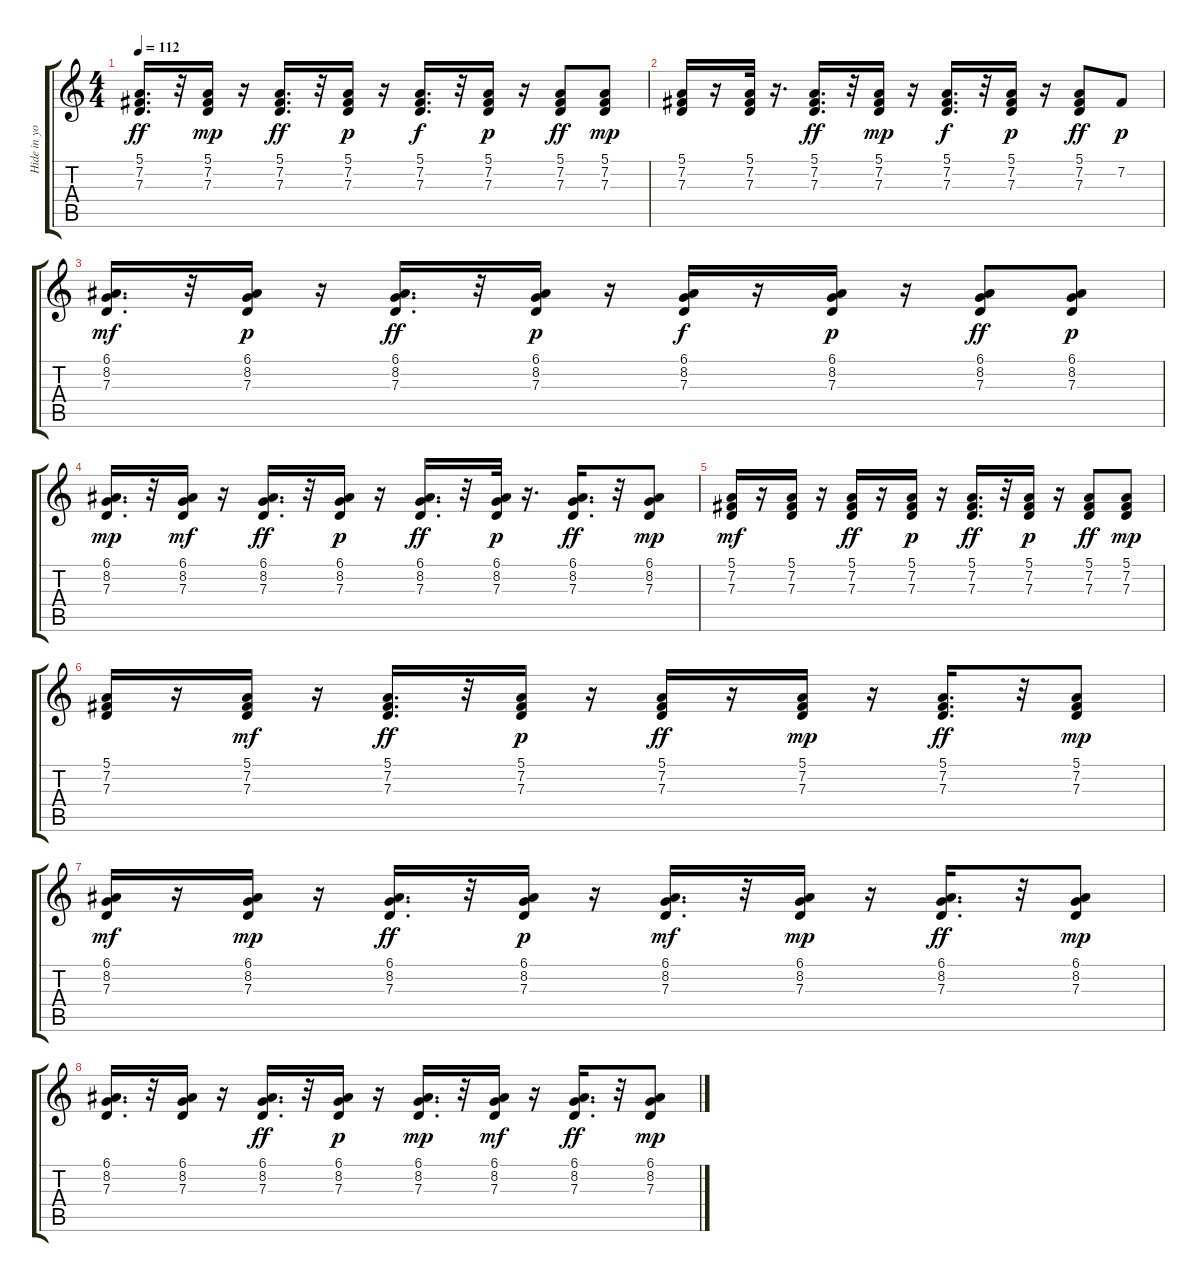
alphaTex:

\track ("Hide in your shell" "Hide in yo") {instrument electricpiano2}
\staff {score tabs}
\tuning (E4 B3 G3 D3 A2 E2) {hide}
\ts (4 4)
\tempo 112
\clef g2
\ks c
(5.1 7.2 7.3).16{d dy ff} r.32 (5.1 7.2 7.3).16{dy mp} r.16 (5.1 7.2 7.3).16{d dy ff} r.32 (5.1 7.2 7.3).16{dy p} r.16 (5.1 7.2 7.3).16{d dy f} r.32 (5.1 7.2 7.3).16{dy p} r.16 (5.1 7.2 7.3).8{dy ff} (5.1 7.2 7.3).8{dy mp} |
(5.1 7.2 7.3).16 r.16 (5.1 7.2 7.3).32 r.16{d} (5.1 7.2 7.3).16{d dy ff} r.32 (5.1 7.2 7.3).16{dy mp} r.16 (5.1 7.2 7.3).16{d dy f} r.32 (5.1 7.2 7.3).16{dy p} r.16 (5.1 7.2 7.3).8{dy ff} 7.2.8{dy p} |
(6.1 8.2 7.3).16{d dy mf} r.32 (6.1 8.2 7.3).16{dy p} r.16 (6.1 8.2 7.3).16{d dy ff} r.32 (6.1 8.2 7.3).16{dy p} r.16 (6.1 8.2 7.3).16{dy f} r.16 (6.1 8.2 7.3).16{dy p} r.16 (6.1 8.2 7.3).8{dy ff} (6.1 8.2 7.3).8{dy p} |
(6.1 8.2 7.3).16{d dy mp} r.32 (6.1 8.2 7.3).16{dy mf} r.16 (6.1 8.2 7.3).16{d dy ff} r.32 (6.1 8.2 7.3).16{dy p} r.16 (6.1 8.2 7.3).16{d dy ff} r.32 (6.1 8.2 7.3).32{dy p} r.16{d} (6.1 8.2 7.3).16{d dy ff} r.32 (6.1 8.2 7.3).8{dy mp} |
(5.1 7.2 7.3).16{dy mf} r.16 (5.1 7.2 7.3).16 r.16 (5.1 7.2 7.3).16{dy ff} r.16 (5.1 7.2 7.3).16{dy p} r.16 (5.1 7.2 7.3).16{d dy ff} r.32 (5.1 7.2 7.3).16{dy p} r.16 (5.1 7.2 7.3).8{dy ff} (5.1 7.2 7.3).8{dy mp} |
(5.1 7.2 7.3).16 r.16 (5.1 7.2 7.3).16{dy mf} r.16 (5.1 7.2 7.3).16{d dy ff} r.32 (5.1 7.2 7.3).16{dy p} r.16 (5.1 7.2 7.3).16{dy ff} r.16 (5.1 7.2 7.3).16{dy mp} r.16 (5.1 7.2 7.3).16{d dy ff} r.32 (5.1 7.2 7.3).8{dy mp} |
(6.1 8.2 7.3).16{dy mf} r.16 (6.1 8.2 7.3).16{dy mp} r.16 (6.1 8.2 7.3).16{d dy ff} r.32 (6.1 8.2 7.3).16{dy p} r.16 (6.1 8.2 7.3).16{d dy mf} r.32 (6.1 8.2 7.3).16{dy mp} r.16 (6.1 8.2 7.3).16{d dy ff} r.32 (6.1 8.2 7.3).8{dy mp} |
(6.1 8.2 7.3).16{d} r.32 (6.1 8.2 7.3).16 r.16 (6.1 8.2 7.3).16{d dy ff} r.32 (6.1 8.2 7.3).16{dy p} r.16 (6.1 8.2 7.3).16{d dy mp} r.32 (6.1 8.2 7.3).16{dy mf} r.16 (6.1 8.2 7.3).16{d dy ff} r.32 (6.1 8.2 7.3).8{dy mp}
